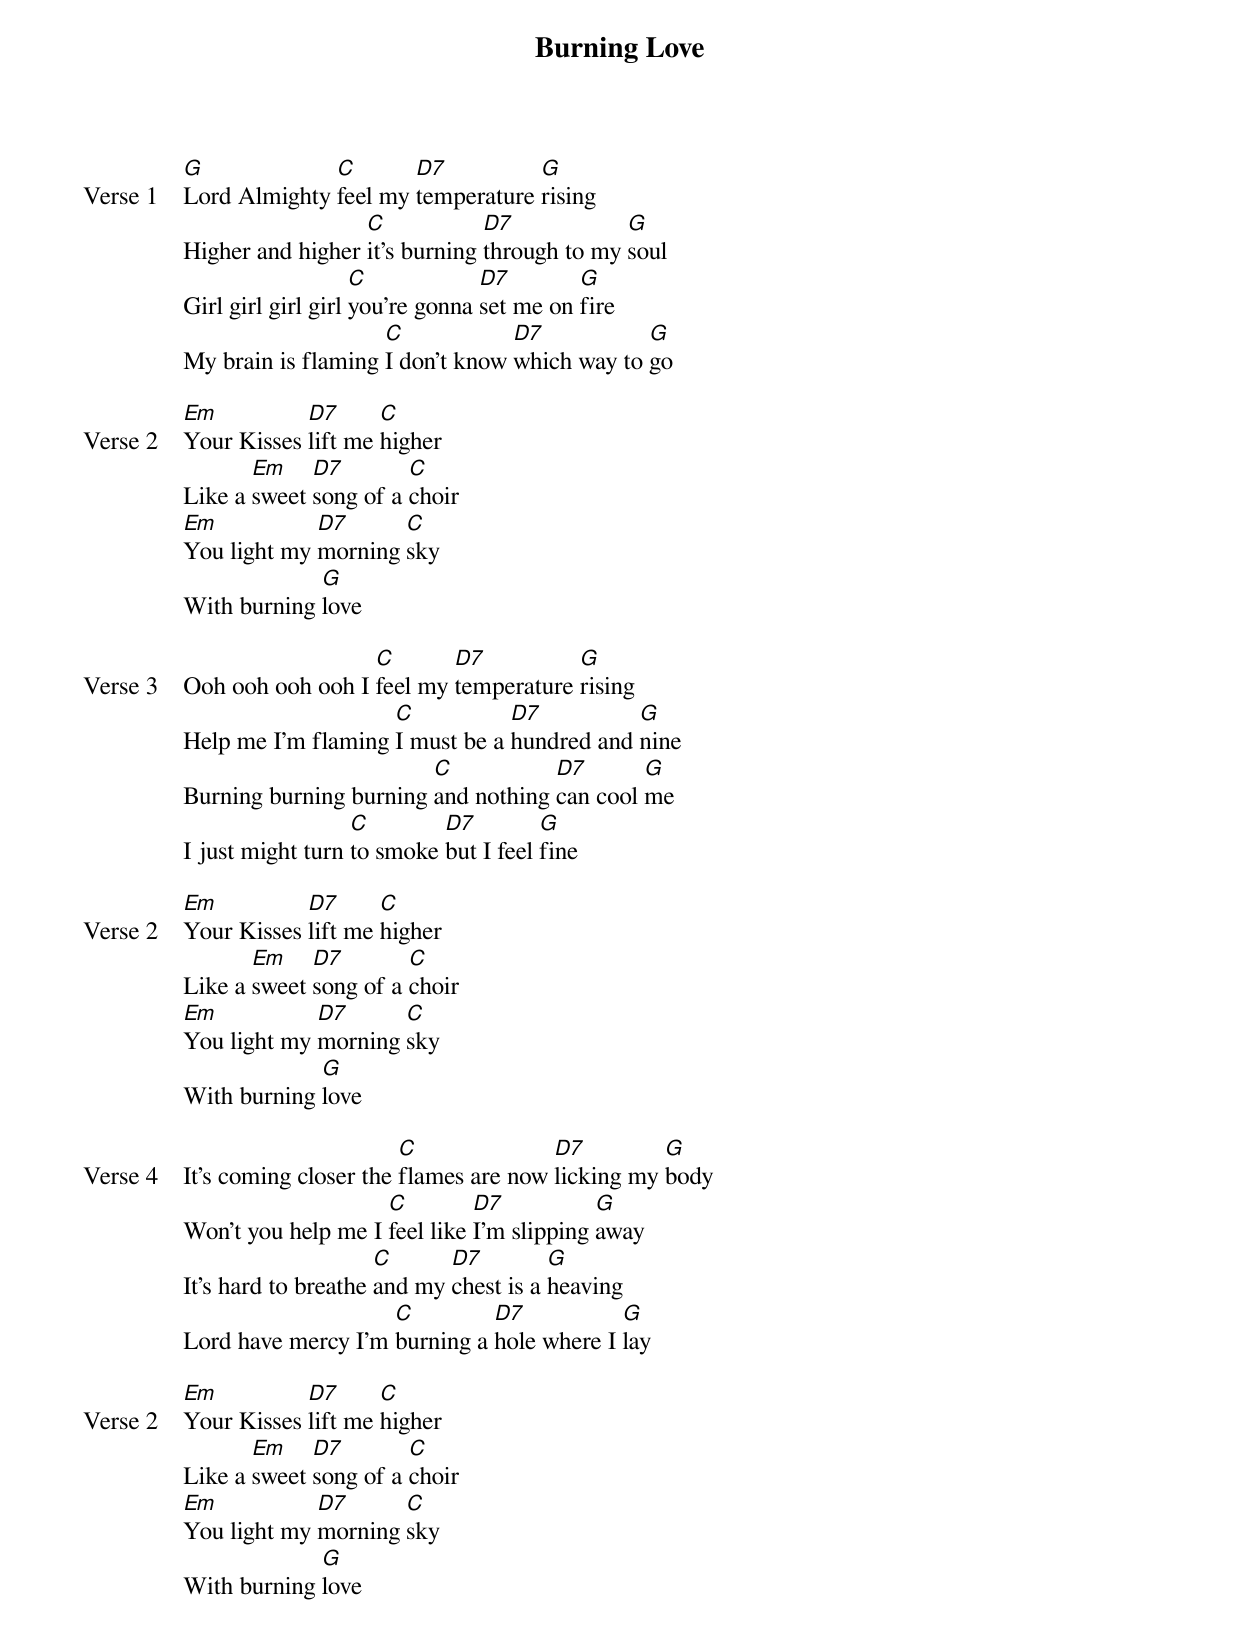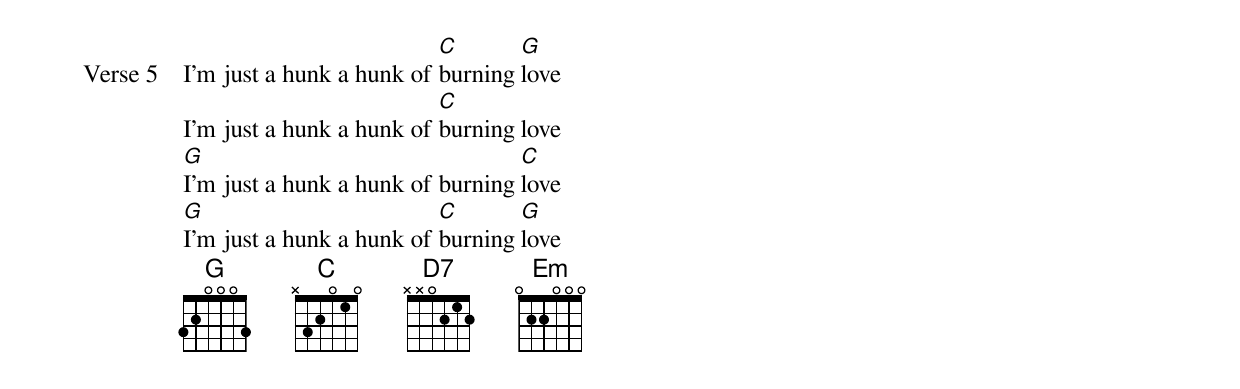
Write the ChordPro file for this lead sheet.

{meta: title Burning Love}
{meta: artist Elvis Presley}
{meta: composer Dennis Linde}

{start_of_verse: Verse 1}
[G]Lord Almighty [C]feel my [D7]temperature [G]rising
Higher and higher [C]it’s burning [D7]through to my [G]soul
Girl girl girl girl [C]you’re gonna [D7]set me on [G]fire
My brain is flaming [C]I don’t know [D7]which way to [G]go
{end_of_verse}

{start_of_verse: Verse 2}
[Em]Your Kisses [D7]lift me [C]higher
Like a [Em]sweet [D7]song of a [C]choir
[Em]You light my [D7]morning [C]sky
With burning [G]love
{end_of_verse}

{start_of_verse: Verse 3}
Ooh ooh ooh ooh I [C]feel my [D7]temperature [G]rising
Help me I'm flaming [C]I must be a [D7]hundred and [G]nine
Burning burning burning [C]and nothing [D7]can cool [G]me
I just might turn [C]to smoke [D7]but I feel [G]fine
{end_of_verse}

{start_of_verse: Verse 2}
[Em]Your Kisses [D7]lift me [C]higher
Like a [Em]sweet [D7]song of a [C]choir
[Em]You light my [D7]morning [C]sky
With burning [G]love
{end_of_verse}

{start_of_verse: Verse 4}
It’s coming closer the [C]flames are now [D7]licking my [G]body
Won’t you help me I [C]feel like [D7]I’m slipping [G]away
It’s hard to breathe [C]and my [D7]chest is a [G]heaving
Lord have mercy I’m [C]burning a [D7]hole where I [G]lay
{end_of_verse}

{start_of_verse: Verse 2}
[Em]Your Kisses [D7]lift me [C]higher
Like a [Em]sweet [D7]song of a [C]choir
[Em]You light my [D7]morning [C]sky
With burning [G]love
{end_of_verse}

{start_of_verse: Verse 5}
I’m just a hunk a hunk of [C]burning [G]love
I’m just a hunk a hunk of [C]burning love
[G]I’m just a hunk a hunk of burning [C]love
[G]I’m just a hunk a hunk of [C]burning [G]love
{end_of_verse}
